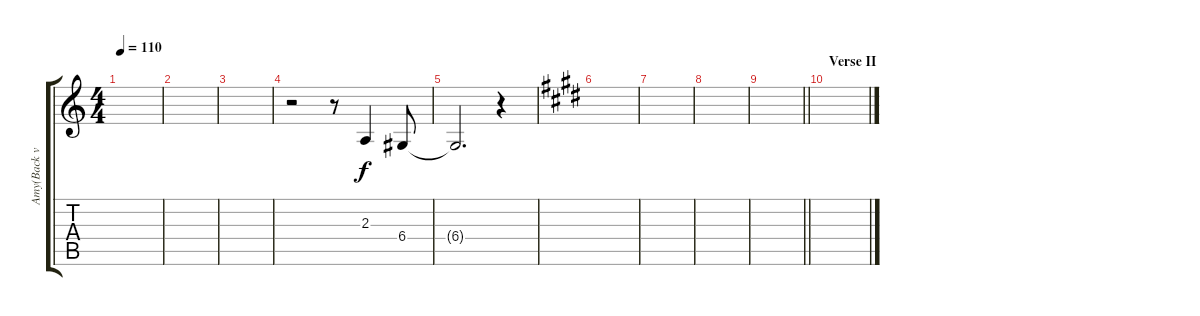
\track ("Amy(Back vox)" "Amy(Back v") {instrument oboe}
\staff {score tabs}
\tuning (E4 B3 G3 D3 A2 E2) {hide}
\ts (4 4)
\tempo 110
\clef g2
\ks c
|
|
|
r.2 r.8 2.3.4 6.4.8 |
6.4{t}.2{d} r.4 |
\ks e
|
|
|
\barLineRight lightlight
|
\section ("" "Verse II")
